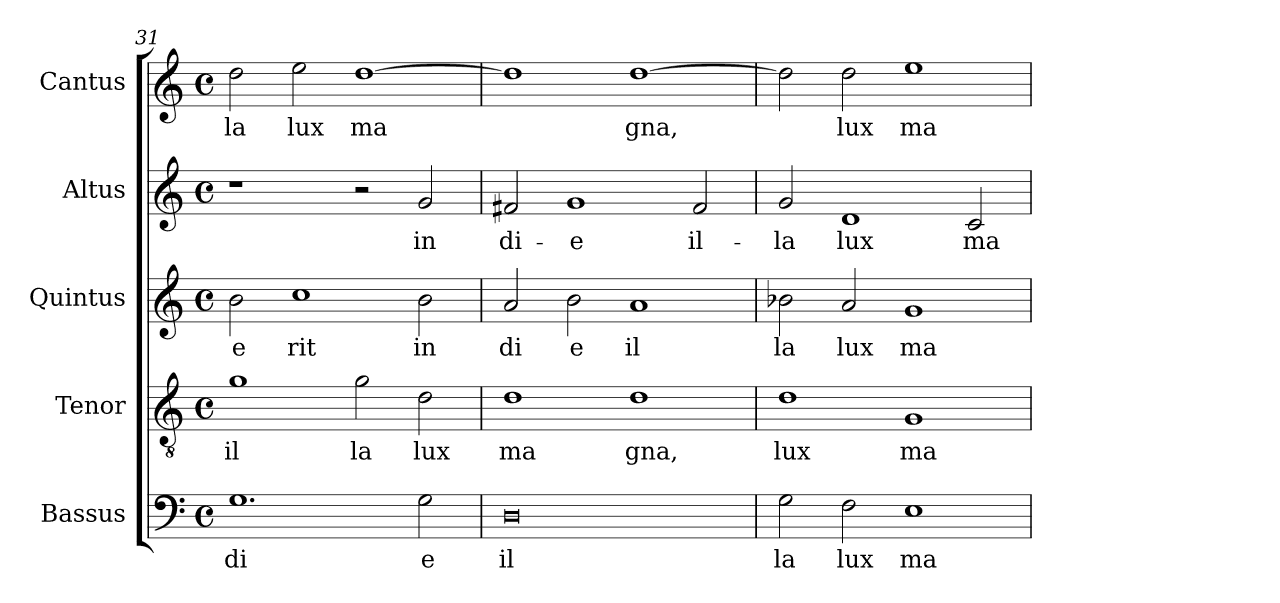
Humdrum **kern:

**kern	**text	**kern	**text	**kern	**text	**kern	**text	**kern	**text
*part5	*part5	*part4	*part4	*part3	*part3	*part2	*part2	*part1	*part1
*staff5	*staff5	*staff4	*staff4	*staff3	*staff3	*staff2	*staff2	*staff1	*staff1
*I"Bassus	*	*I"Tenor	*	*I"Quintus	*	*I"Altus	*	*I"Cantus	*
*clefF4	*	*clefGv2	*	*clefG2	*	*clefG2	*	*clefG2	*
*M4/4	*	*M4/4	*	*M4/4	*	*M4/4	*	*M4/4	*
*met(c)	*	*met(c)	*	*met(c)	*	*met(c)	*	*met(c)	*
=31	=31	=31	=31	=31	=31	=31	=31	=31	=31
!	!LO:LY:b:cj	!	!LO:LY:b:cj	!	!LO:LY:b:cj	!	!	!	!LO:LY:b:cj
1.G	di	1g	il	2b\	e	1r	.	2dd\	la
!	!	!	!	!	!LO:LY:b:cj	!	!	!	!LO:LY:b:cj
.	.	.	.	1cc	rit	.	.	2ee\	lux
!	!	!	!LO:LY:b:cj	!	!	!	!	!	!LO:LY:b:cj
.	.	2g\	la	.	.	2r	.	[>1dd	ma
!	!LO:LY:b:cj	!	!LO:LY:b:cj	!	!LO:LY:b:cj	!	!LO:LY:b:cj	!	!
2G\	e	2d\	lux	2b\	in	2g/	in	.	.
=32	=32	=32	=32	=32	=32	=32	=32	=32	=32
!	!LO:LY:b:cj	!	!LO:LY:b:cj	!	!LO:LY:b:cj	!	!LO:LY:b:cj	!	!
0D	il	1d	ma	2a/	di	2f#X/	di-	1dd]	.
!	!	!	!	!	!LO:LY:b:cj	!	!LO:LY:b:cj	!	!
.	.	.	.	2b\	e	1g	-e	.	.
!	!	!	!LO:LY:b:cj	!	!LO:LY:b:cj	!	!	!	!LO:LY:b
.	.	1d	gna,	1a	il	.	.	[>1dd	gna,
!	!	!	!	!	!	!	!LO:LY:b:cj	!	!
.	.	.	.	.	.	2f#/	il-	.	.
=33	=33	=33	=33	=33	=33	=33	=33	=33	=33
!	!LO:LY:b:cj	!	!LO:LY:b:cj	!	!LO:LY:b:cj	!	!LO:LY:b:cj	!	!
2G\	la	1d	lux	2b-X\	la	2g/	-la	2dd\]	.
!	!LO:LY:b:cj	!	!	!	!LO:LY:b:cj	!	!LO:LY:b:cj	!	!LO:LY:b:cj
2F\	lux	.	.	2a/	lux	1d	lux	2dd\	lux
!	!LO:LY:b:cj	!	!LO:LY:b:cj	!	!LO:LY:b:cj	!	!	!	!LO:LY:b:cj
1E	ma	1G	ma	1g	ma	.	.	1ee	ma
!	!	!	!	!	!	!	!LO:LY:b:cj	!	!
.	.	.	.	.	.	2c/	ma-	.	.
=	=	=	=	=	=	=	=	=	=
*-	*-	*-	*-	*-	*-	*-	*-	*-	*-
